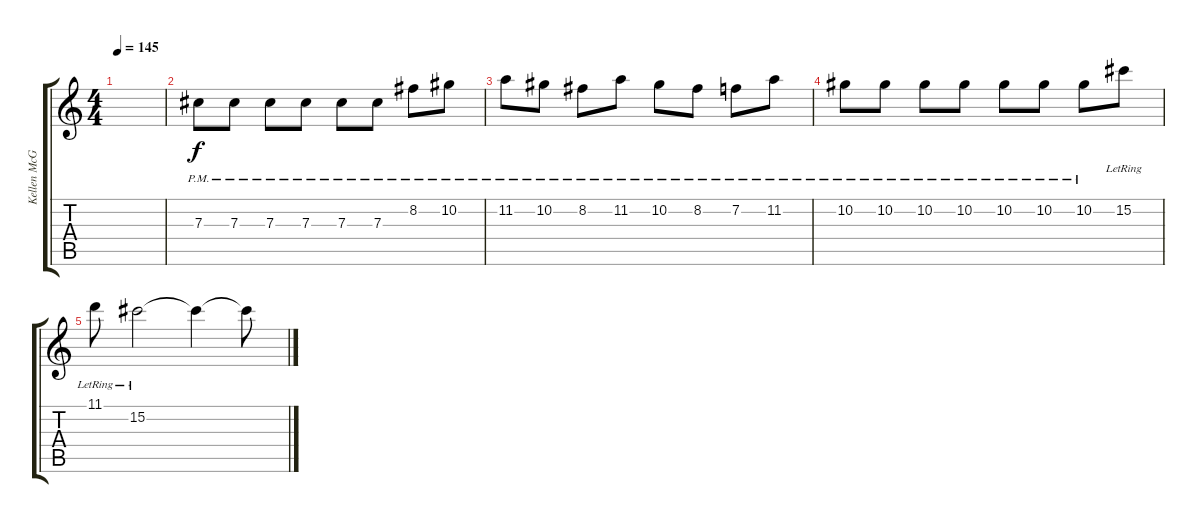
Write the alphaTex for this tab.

\track ("Kellen McGregor (Solo)" "Kellen McG") {instrument distortionguitar}
\staff {score tabs}
\tuning (Eb4 Bb3 Gb3 Db3 Ab2 Db2) {hide}
\ts (4 4)
\tempo 145
\clef g2
\ks c
|
7.3{pm}.8 7.3{pm}.8 7.3{pm}.8 7.3{pm}.8 7.3{pm}.8 7.3{pm}.8 8.2{pm}.8 10.2{pm}.8 |
11.2{pm}.8 10.2{pm}.8 8.2{pm}.8 11.2{pm}.8 10.2{pm}.8 8.2{pm}.8 7.2{pm}.8 11.2{pm}.8 |
10.2{pm}.8 10.2{pm}.8 10.2{pm}.8 10.2{pm}.8 10.2{pm}.8 10.2{pm}.8 10.2{pm}.8 15.2{lr}.8 |
11.1{lr}.8 15.2{lr}.2 15.2{t}.4 15.2{t}.8
